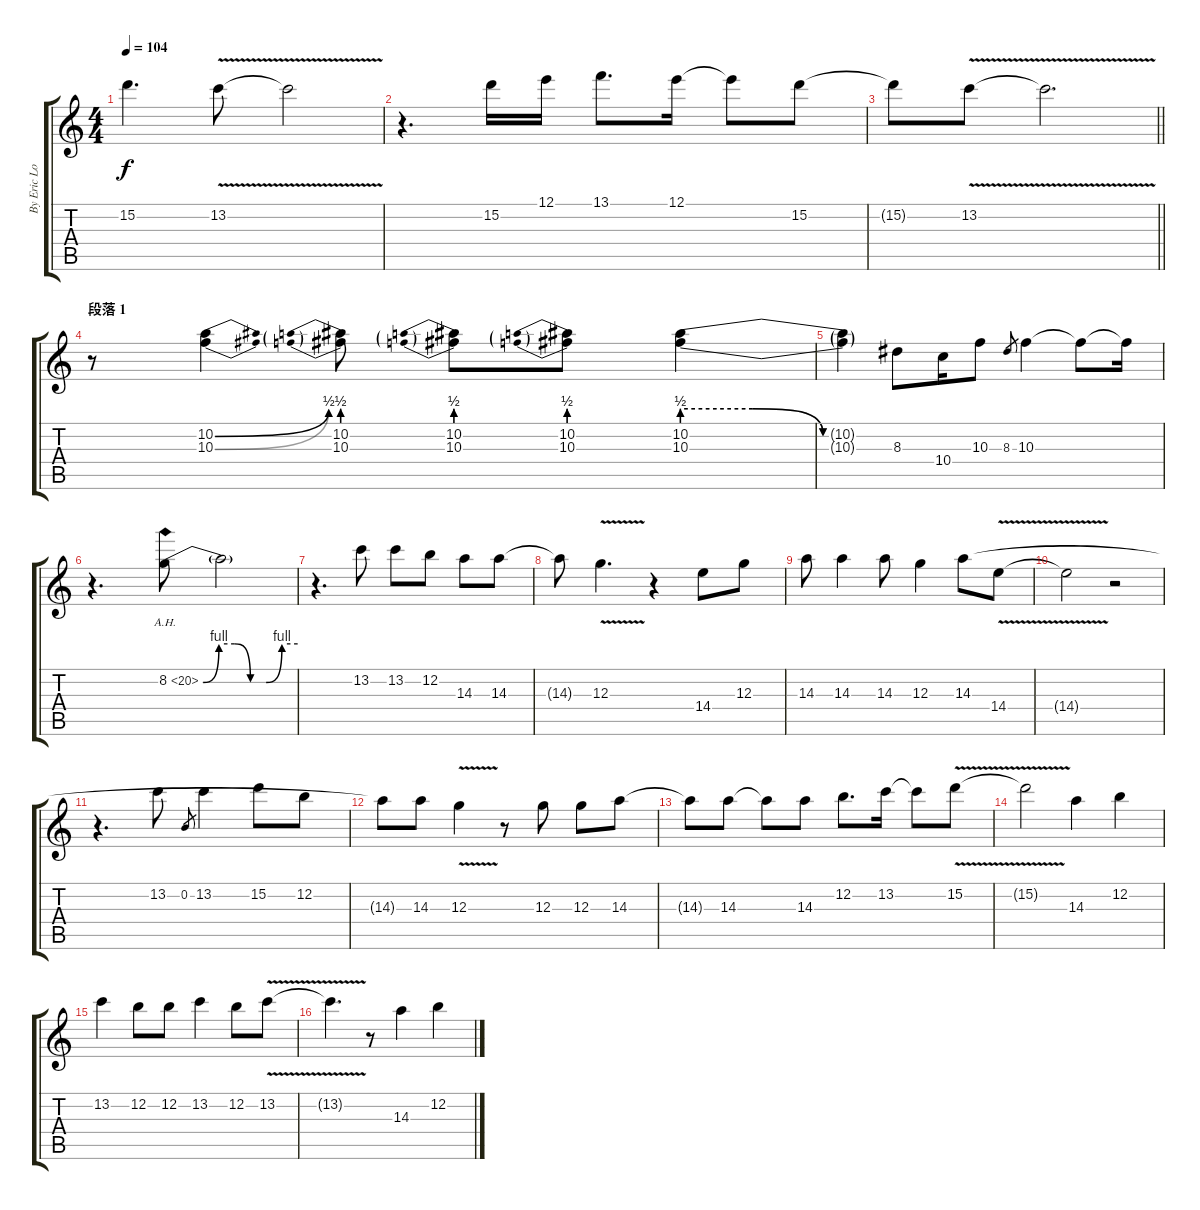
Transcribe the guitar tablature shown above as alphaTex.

\track ("By Eric Lo" "By Eric Lo") {instrument distortionguitar}
\staff {score tabs}
\tuning (E4 B3 G3 D3 A2 E2) {hide}
\ts (4 4)
\tempo 104
\clef g2
\ks c
15.2.4{d dy f} 13.2{v}.8 13.2{t}.2 |
r.4{d} 15.2.16 12.1.16 13.1.8{d} 12.1.16 12.1{t}.8 15.2.8 |
\barLineRight lightlight
15.2{t}.8 13.2{v}.8 13.2{t}.2{d} |
\section ("" "段落 1")
r.8 (10.2{be (bend 0 0 60 2)} 10.3{be (bend 0 0 60 2)}).4 (10.2{be (prebend 0 2 60 2)} 10.3{be (prebend 0 2 60 2)}).8 (10.2{be (prebend 0 2 60 2)} 10.3{be (prebend 0 2 60 2)}).8 (10.2{be (prebend 0 2 60 2)} 10.3{be (prebend 0 2 60 2)}).8 (10.2{be (custom 0 2 20 2 40 0 60 0)} 10.3{be (custom 0 2 20 2 40 0 60 0)}).4 |
(10.2{t} 10.3{t}).4 8.3.8 10.4.16 10.3.8 8.3.8{gr} 10.3.4 10.3{t}.8 10.3{t}.16 |
r.4{d} 8.2{be (custom 0 0 10 4 20 4 30 0 40 0 50 4 60 4) ah 12}.8 8.2{t}.2 |
r.4{d} 13.2.8 13.2.8 12.2.8 14.3.8 14.3.8 |
14.3{t}.8 12.3{v}.4{d} r.4 14.4.8 12.3.8 |
14.3.8 14.3.4 14.3.8 12.3.4 14.3.8 14.4{v}.8 |
14.4{t}.2 r.2 |
r.4{d} 13.2.8 0.2.8{gr} 13.2.4 15.2.8 12.2.8 |
14.3{t}.8 14.3.8 12.3{v}.4 r.8 12.3.8 12.3.8 14.3.8 |
14.3{t}.8 14.3.8 14.3{t}.8 14.3.8 12.2.8{d} 13.2.16 13.2{t}.8 15.2{v}.8 |
15.2{t}.2 14.3.4 12.2.4 |
13.2.4 12.2.8 12.2.8 13.2.4 12.2.8 13.2{v}.8 |
13.2{t}.4{d} r.8 14.3.4 12.2.4
